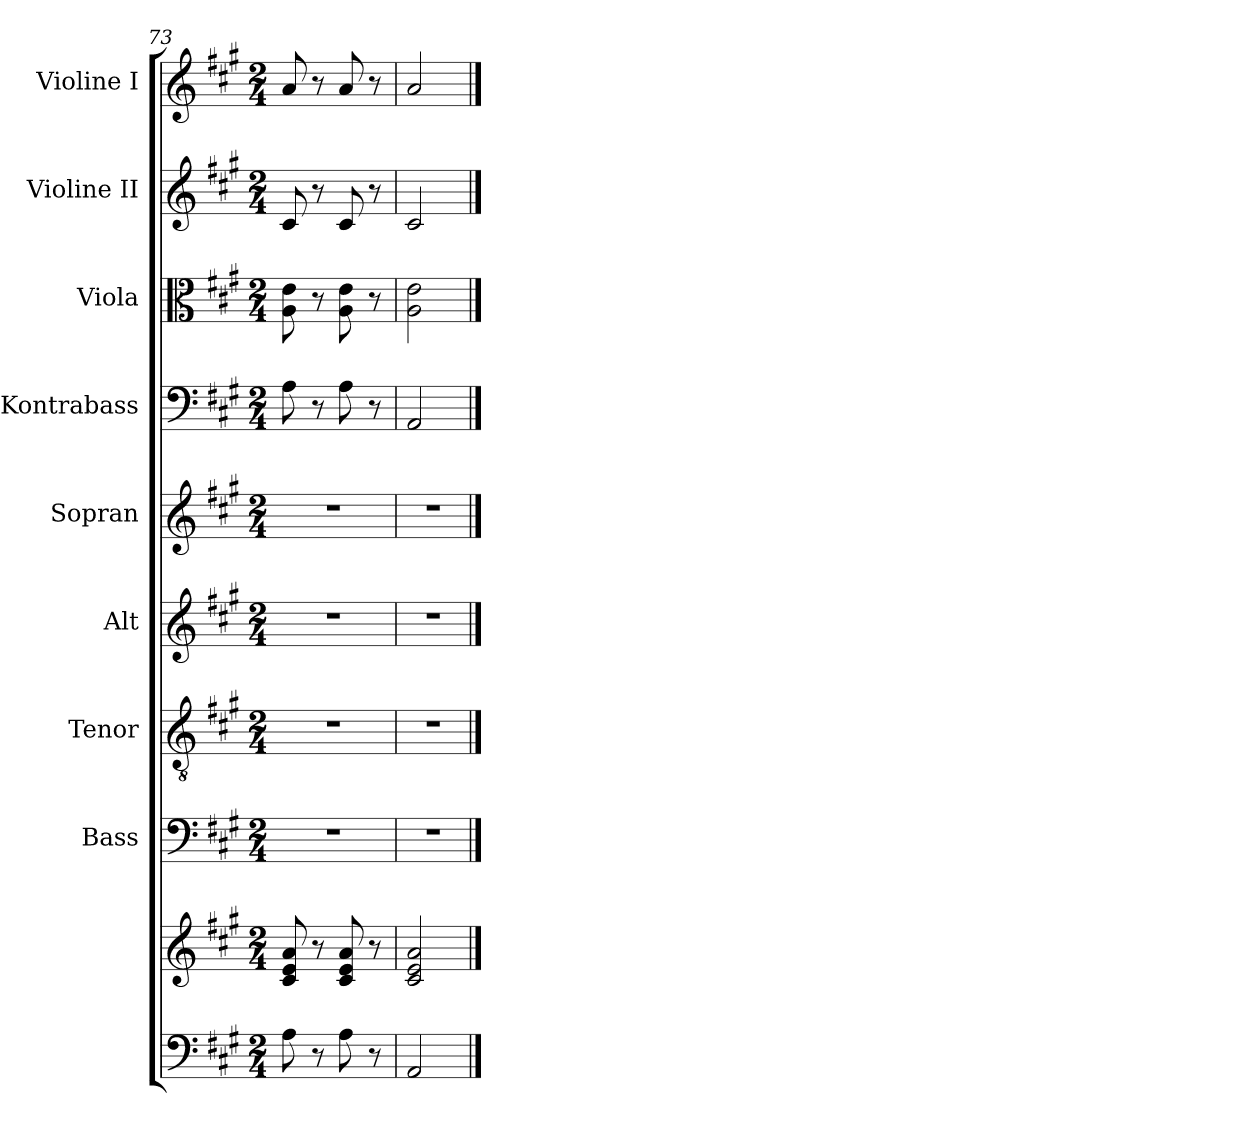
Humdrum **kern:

**kern	**kern	**kern	**kern	**kern	**kern	**kern	**kern	**kern	**kern
*part9	*part9	*part8	*part7	*part6	*part5	*part4	*part3	*part2	*part1
*staff10	*staff9	*staff8	*staff7	*staff6	*staff5	*staff4	*staff3	*staff2	*staff1
*	*	*I"Bass	*I"Tenor	*I"Alt	*I"Sopran	*I"Kontrabass	*I"Viola	*I"Violine II	*I"Violine I
*	*	*I'B.	*I'T.	*I'A.	*I'S.	*I'Kb.	*I'Vla.	*I'Vl. II	*I'Vl. I
*clefF4	*clefG2	*clefF4	*clefGv2	*clefG2	*clefG2	*clefF4	*clefC3	*clefG2	*clefG2
*	*	*	*	*	*	*ITrd7c12	*	*	*
*k[f#c#g#]	*k[f#c#g#]	*k[f#c#g#]	*k[f#c#g#]	*k[f#c#g#]	*k[f#c#g#]	*k[f#c#g#]	*k[f#c#g#]	*k[f#c#g#]	*k[f#c#g#]
*A:	*A:	*A:	*A:	*A:	*A:	*A:	*A:	*A:	*A:
*M2/4	*M2/4	*M2/4	*M2/4	*M2/4	*M2/4	*M2/4	*M2/4	*M2/4	*M2/4
=73	=73	=73	=73	=73	=73	=73	=73	=73	=73
8A\	8c#/ 8e/ 8a/	2r	2r	2r	2r	8AA\	8A\ 8e\	8c#/	8a/
8r	8r	.	.	.	.	8r	8r	8r	8r
8A\	8c#/ 8e/ 8a/	.	.	.	.	8AA\	8A\ 8e\	8c#/	8a/
8r	8r	.	.	.	.	8r	8r	8r	8r
=74	=74	=74	=74	=74	=74	=74	=74	=74	=74
2AA/	2c#/ 2e/ 2a/	2r	2r	2r	2r	2AAA/	2A\ 2e\	2c#/	2a/
==	==	==	==	==	==	==	==	==	==
*-	*-	*-	*-	*-	*-	*-	*-	*-	*-
